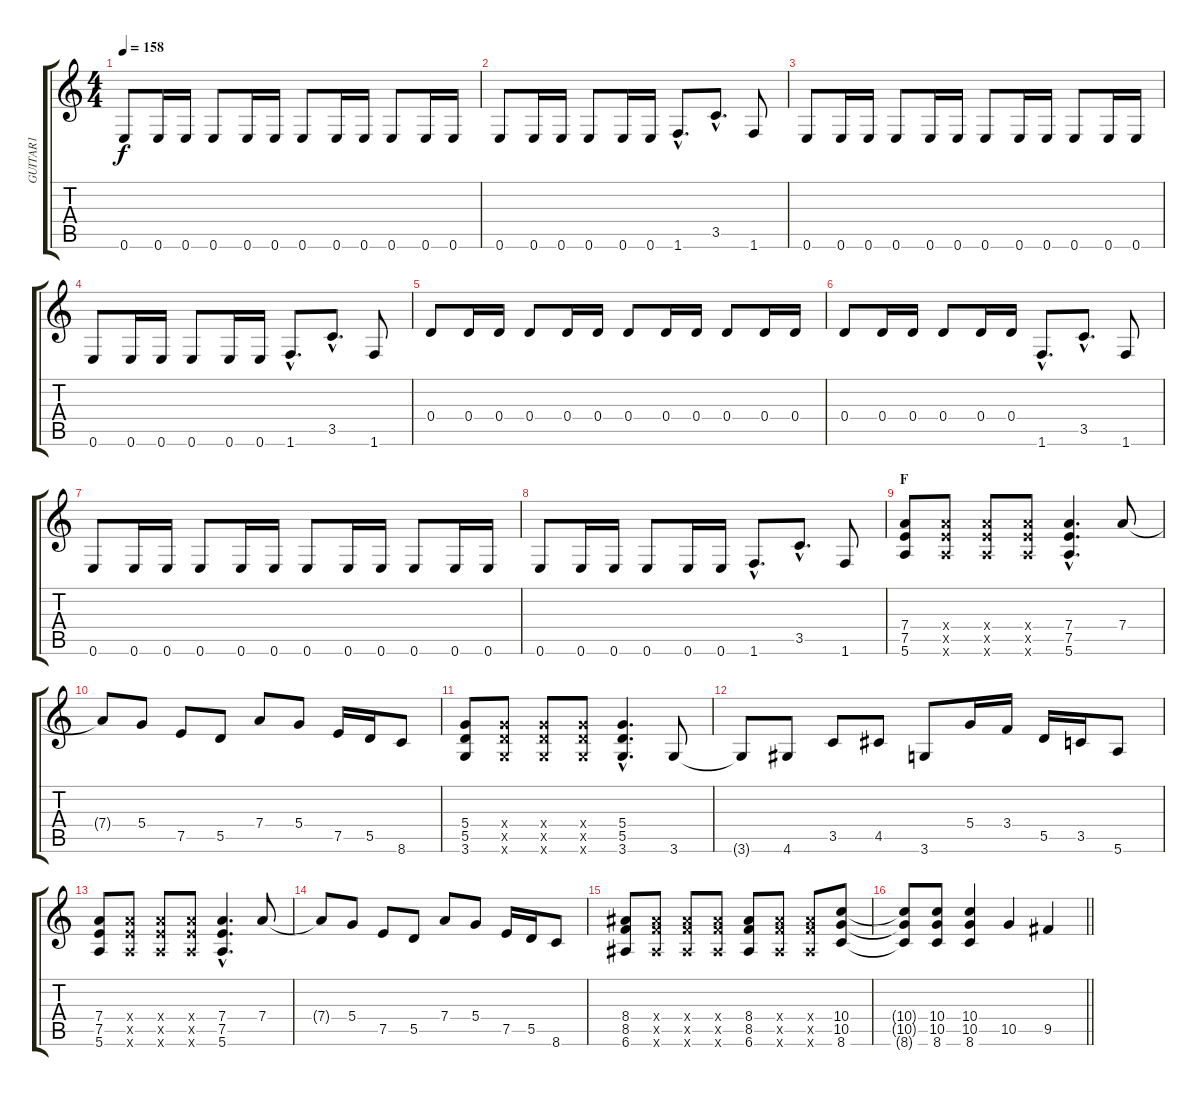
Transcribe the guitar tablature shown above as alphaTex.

\track ("GUITAR1" "GUITAR1") {instrument distortionguitar}
\staff {score tabs}
\tuning (E4 B3 G3 D3 A2 E2) {hide}
\ts (4 4)
\tempo 158
\clef g2
\ks c
0.6.8{dy f} 0.6.16 0.6.16 0.6.8 0.6.16 0.6.16 0.6.8 0.6.16 0.6.16 0.6.8 0.6.16 0.6.16 |
0.6.8 0.6.16 0.6.16 0.6.8 0.6.16 0.6.16 1.6{hac}.8{d} 3.5{hac}.8{d} 1.6.8 |
0.6.8 0.6.16 0.6.16 0.6.8 0.6.16 0.6.16 0.6.8 0.6.16 0.6.16 0.6.8 0.6.16 0.6.16 |
0.6.8 0.6.16 0.6.16 0.6.8 0.6.16 0.6.16 1.6{hac}.8{d} 3.5{hac}.8{d} 1.6.8 |
0.4.8 0.4.16 0.4.16 0.4.8 0.4.16 0.4.16 0.4.8 0.4.16 0.4.16 0.4.8 0.4.16 0.4.16 |
0.4.8 0.4.16 0.4.16 0.4.8 0.4.16 0.4.16 1.6{hac}.8{d} 3.5{hac}.8{d} 1.6.8 |
0.6.8 0.6.16 0.6.16 0.6.8 0.6.16 0.6.16 0.6.8 0.6.16 0.6.16 0.6.8 0.6.16 0.6.16 |
0.6.8 0.6.16 0.6.16 0.6.8 0.6.16 0.6.16 1.6{hac}.8{d} 3.5{hac}.8{d} 1.6.8 |
\section ("" "F")
(7.4 7.5 5.6).8 (7.4{x} 7.5{x} 5.6{x}).8 (7.4{x} 7.5{x} 5.6{x}).8 (7.4{x} 7.5{x} 5.6{x}).8 (7.4{hac} 7.5{hac} 5.6{hac}).4{d} 7.4.8 |
7.4{t}.8 5.4.8 7.5.8 5.5.8 7.4.8 5.4.8 7.5.16 5.5.16 8.6.8 |
(5.4 5.5 3.6).8 (5.4{x} 5.5{x} 3.6{x}).8 (5.4{x} 5.5{x} 3.6{x}).8 (5.4{x} 5.5{x} 3.6{x}).8 (5.4{hac} 5.5{hac} 3.6{hac}).4{d} 3.6.8 |
3.6{t}.8 4.6.8 3.5.8 4.5.8 3.6.8 5.4.16 3.4.16 5.5.16 3.5.16 5.6.8 |
(7.4 7.5 5.6).8 (7.4{x} 7.5{x} 5.6{x}).8 (7.4{x} 7.5{x} 5.6{x}).8 (7.4{x} 7.5{x} 5.6{x}).8 (7.4{hac} 7.5{hac} 5.6{hac}).4{d} 7.4.8 |
7.4{t}.8 5.4.8 7.5.8 5.5.8 7.4.8 5.4.8 7.5.16 5.5.16 8.6.8 |
(8.4 8.5 6.6).8 (8.4{x} 8.5{x} 6.6{x}).8 (8.4{x} 8.5{x} 6.6{x}).8 (8.4{x} 8.5{x} 6.6{x}).8 (8.4 8.5 6.6).8 (8.4{x} 8.5{x} 6.6{x}).8 (8.4{x} 8.5{x} 6.6{x}).8 (10.4 10.5 8.6).8 |
\barLineRight lightlight
(10.4{t} 10.5{t} 8.6{t}).8 (10.4 10.5 8.6).8 (10.4 10.5 8.6).4 10.5.4 9.5.4
